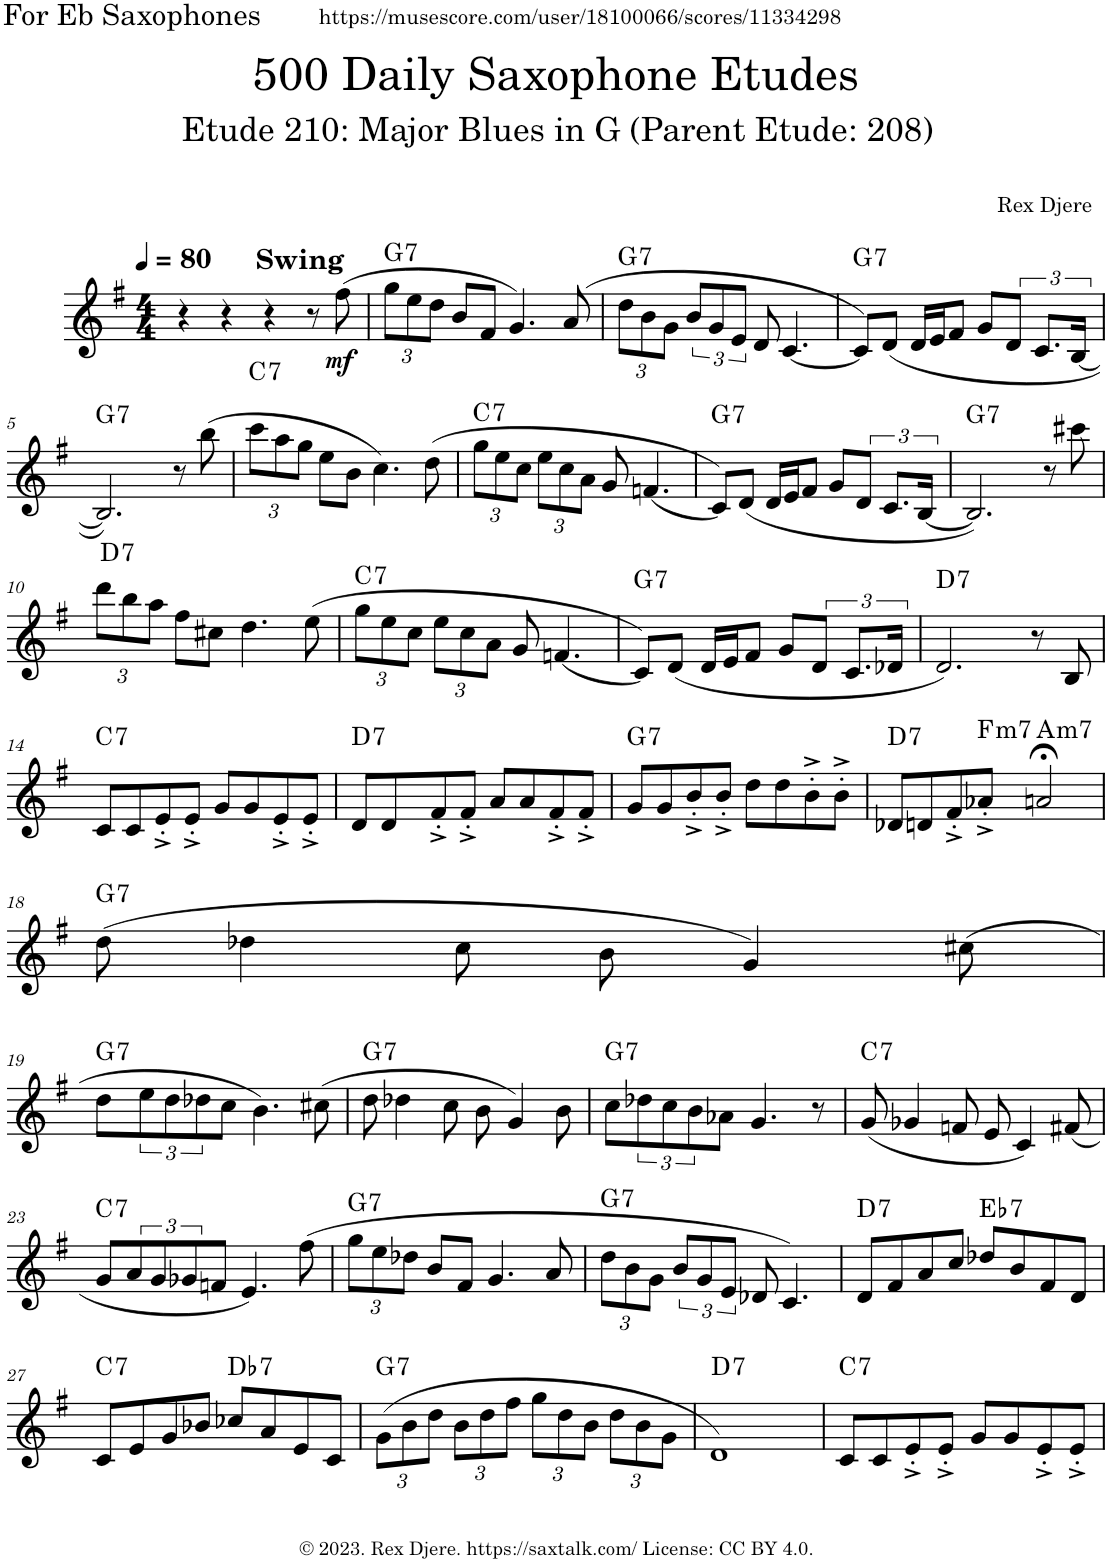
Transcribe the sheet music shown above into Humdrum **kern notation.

**kern	**dynam	**harte
*part1	*part1	*part1
*staff1	*staff1	*
*I"Alto Saxophone	*	*
*I'A. Sax.	*	*
*clefG2	*	*
*Trd5c9	*	*
*k[f#]	*	*
*M4/4	*	*
*MM80	*	*
=1	=1	=1
!LO:TX:a:B:t=Swing	!	!
4r	.	.
4r	.	.
4r	.	.
8r	.	.
!	!LO:DY:b	!
(8ff#\	mf	.
=2	=2	=2
*Xbrackettup	*	*
!	!	!LO:H:kt=7
12gg\L	.	G:7
12ee\	.	.
12dd\J	.	.
8b/L	.	.
8f#/J	.	.
4.g/)	.	.
(8a/	.	.
=3	=3	=3
!	!	!LO:H:kt=7
12dd\L	.	G:7
12b\	.	.
12g\J	.	.
*brackettup	*	*
12b/L	.	.
12g/	.	.
12e/J	.	.
8d/	.	.
[4.c/	.	.
=4	=4	=4
!	!	!LO:H:kt=7
8c/L])	.	G:7
(8d/J	.	.
16d/LL	.	.
16e/J	.	.
8f#/J	.	.
8g/L	.	.
8d/J	.	.
8.c/L	.	.
[16B/Jk	.	.
!!LO:LB:g=z
=5	=5	=5
!	!	!LO:H:kt=7
2.B/])	.	G:7
8r	.	.
(8bb\	.	.
=6	=6	=6
*Xbrackettup	*	*
!	!	!LO:H:kt=7
12ccc\L	.	C:7
12aa\	.	.
12gg\J	.	.
8ee\L	.	.
8b\J	.	.
4.cc\)	.	.
(8dd\	.	.
=7	=7	=7
!	!	!LO:H:kt=7
12gg\L	.	C:7
12ee\	.	.
12cc\J	.	.
12ee\L	.	.
12cc\	.	.
12a\J	.	.
8g/	.	.
[4.fn/	.	.
=8	=8	=8
!	!	!LO:H:kt=7
8c/L])	.	G:7
(8d/J	.	.
16d/LL	.	.
16e/J	.	.
8f#/J	.	.
8g/L	.	.
8d/J	.	.
8.c/L	.	.
[16B/Jk	.	.
=9	=9	=9
!	!	!LO:H:kt=7
2.B/])	.	G:7
8r	.	.
8ccc#X\	.	.
!!LO:LB:g=z
=10	=10	=10
!	!	!LO:H:kt=7
12ddd\L	.	D:7
12bb\	.	.
12aa\J	.	.
8ff#\L	.	.
8cc#X\J	.	.
4.dd\	.	.
(8ee\	.	.
=11	=11	=11
!	!	!LO:H:kt=7
12gg\L	.	C:7
12ee\	.	.
12cc\J	.	.
12ee\L	.	.
12cc\	.	.
12a\J	.	.
8g/	.	.
[4.fn/	.	.
=12	=12	=12
!	!	!LO:H:kt=7
8c/L])	.	G:7
(8d/J	.	.
16d/LL	.	.
16e/J	.	.
8f#/J	.	.
8g/L	.	.
8d/J	.	.
8.c/L	.	.
16d-X/Jk	.	.
=13	=13	=13
!	!	!LO:H:kt=7
2.d/)	.	D:7
8r	.	.
8B/	.	.
!!LO:LB:g=z
=14	=14	=14
!	!	!LO:H:kt=7
8c/L	.	C:7
8c/	.	.
8e'^/	.	.
8e'^/J	.	.
8g/L	.	.
8g/	.	.
8e'^/	.	.
8e'^/J	.	.
=15	=15	=15
!	!	!LO:H:kt=7
8d/L	.	D:7
8d/	.	.
8f#'^/	.	.
8f#'^/J	.	.
8a/L	.	.
8a/	.	.
8f#'^/	.	.
8f#'^/J	.	.
=16	=16	=16
!	!	!LO:H:kt=7
8g/L	.	G:7
8g/	.	.
8b'^/	.	.
8b'^/J	.	.
8dd\L	.	.
8dd\	.	.
8b'^\	.	.
8b'^\J	.	.
=17	=17	=17
!	!	!LO:H:kt=7
8d-X/L	.	D:7
8dn/	.	.
8f#'^/	.	.
!	!	!LO:H:kt=m7
8a-X'^/J	.	F:min7
!	!	!LO:H:kt=m7
2an;</	.	A:min7
!!LO:LB:g=z
=18	=18	=18
!	!	!LO:H:kt=7
(8dd\	.	G:7
4dd-X\	.	.
8cc\	.	.
8b\	.	.
4g/)	.	.
(8cc#X\	.	.
!!LO:LB:g=z
=19	=19	=19
!	!	!LO:H:kt=7
8dd\L	.	G:7
*brackettup	*	*
12ee\	.	.
12dd\	.	.
12dd-X\	.	.
8cc\J	.	.
4.b\)	.	.
(8cc#X\	.	.
=20	=20	=20
!	!	!LO:H:kt=7
8dd\	.	G:7
4dd-X\	.	.
8cc\	.	.
8b\	.	.
4g/)	.	.
8b\	.	.
=21	=21	=21
!	!	!LO:H:kt=7
8cc\L	.	G:7
12dd-X\	.	.
12cc\	.	.
12b\	.	.
8a-X\J	.	.
4.g/	.	.
8r	.	.
=22	=22	=22
!	!	!LO:H:kt=7
(8g/	.	C:7
4g-X/	.	.
8fn/	.	.
8e/	.	.
4c/)	.	.
(8f#X/	.	.
!!LO:LB:g=z
=23	=23	=23
!	!	!LO:H:kt=7
8g/L	.	C:7
12a/	.	.
12g/	.	.
12g-X/	.	.
8fn/J	.	.
4.e/)	.	.
(8ff#\	.	.
=24	=24	=24
*Xbrackettup	*	*
!	!	!LO:H:kt=7
12gg\L	.	G:7
12ee\	.	.
12dd-X\J	.	.
8b/L	.	.
8f#/J	.	.
4.g/	.	.
8a/	.	.
=25	=25	=25
!	!	!LO:H:kt=7
12dd\L	.	G:7
12b\	.	.
12g\J	.	.
*brackettup	*	*
12b/L	.	.
12g/	.	.
12e/J	.	.
8d-X/	.	.
4.c/)	.	.
=26	=26	=26
!	!	!LO:H:kt=7
8d/L	.	D:7
8f#/	.	.
8a/	.	.
8cc/J	.	.
!	!	!LO:H:kt=7
8dd-X/L	.	Eb:7
8b/	.	.
8f#/	.	.
8d/J	.	.
!!LO:LB:g=z
=27	=27	=27
!	!	!LO:H:kt=7
8c/L	.	C:7
8e/	.	.
8g/	.	.
8b-X/J	.	.
!	!	!LO:H:kt=7
8cc-X/L	.	Db:7
8a/	.	.
8e/	.	.
8c/J	.	.
=28	=28	=28
*Xbrackettup	*	*
!	!	!LO:H:kt=7
(12g\L	.	G:7
12b\	.	.
12dd\J	.	.
12b\L	.	.
12dd\	.	.
12ff#\J	.	.
12gg\L	.	.
12dd\	.	.
12b\J	.	.
12dd\L	.	.
12b\	.	.
12g\J	.	.
=29	=29	=29
!	!	!LO:H:kt=7
1d)	.	D:7
=30	=30	=30
!	!	!LO:H:kt=7
8c/L	.	C:7
8c/	.	.
8e'^/	.	.
8e'^/J	.	.
8g/L	.	.
8g/	.	.
8e'^/	.	.
8e'^/J	.	.
=	=	=
*-	*-	*-
